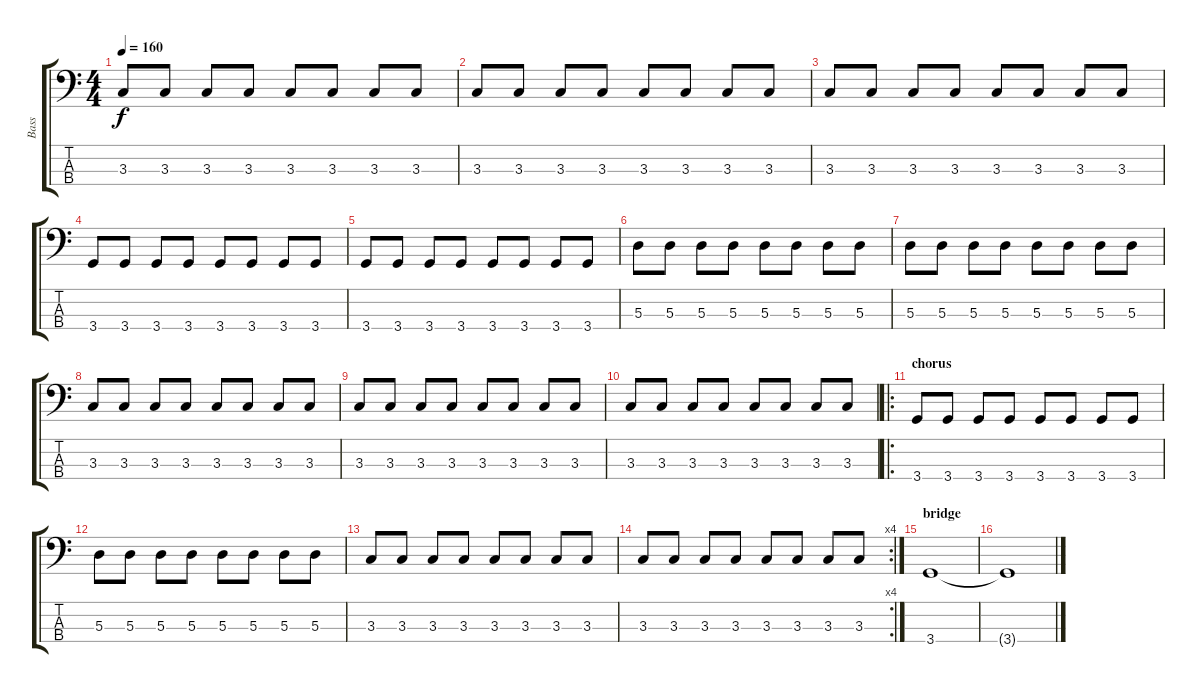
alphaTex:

\track ("Bass" "Bass") {instrument electricbasspick}
\staff {score tabs}
\tuning (G2 D2 A1 E1) {hide}
\ts (4 4)
\tempo 160
\clef f4
\ks c
3.3.8{dy f} 3.3.8 3.3.8 3.3.8 3.3.8 3.3.8 3.3.8 3.3.8 |
3.3.8 3.3.8 3.3.8 3.3.8 3.3.8 3.3.8 3.3.8 3.3.8 |
3.3.8 3.3.8 3.3.8 3.3.8 3.3.8 3.3.8 3.3.8 3.3.8 |
3.4.8 3.4.8 3.4.8 3.4.8 3.4.8 3.4.8 3.4.8 3.4.8 |
3.4.8 3.4.8 3.4.8 3.4.8 3.4.8 3.4.8 3.4.8 3.4.8 |
5.3.8 5.3.8 5.3.8 5.3.8 5.3.8 5.3.8 5.3.8 5.3.8 |
5.3.8 5.3.8 5.3.8 5.3.8 5.3.8 5.3.8 5.3.8 5.3.8 |
3.3.8 3.3.8 3.3.8 3.3.8 3.3.8 3.3.8 3.3.8 3.3.8 |
3.3.8 3.3.8 3.3.8 3.3.8 3.3.8 3.3.8 3.3.8 3.3.8 |
3.3.8 3.3.8 3.3.8 3.3.8 3.3.8 3.3.8 3.3.8 3.3.8 |
\ro
\section ("" "chorus")
3.4.8 3.4.8 3.4.8 3.4.8 3.4.8 3.4.8 3.4.8 3.4.8 |
5.3.8 5.3.8 5.3.8 5.3.8 5.3.8 5.3.8 5.3.8 5.3.8 |
3.3.8 3.3.8 3.3.8 3.3.8 3.3.8 3.3.8 3.3.8 3.3.8 |
\rc 4
3.3.8 3.3.8 3.3.8 3.3.8 3.3.8 3.3.8 3.3.8 3.3.8 |
\section ("" "bridge")
3.4.1 |
3.4{t}.1
